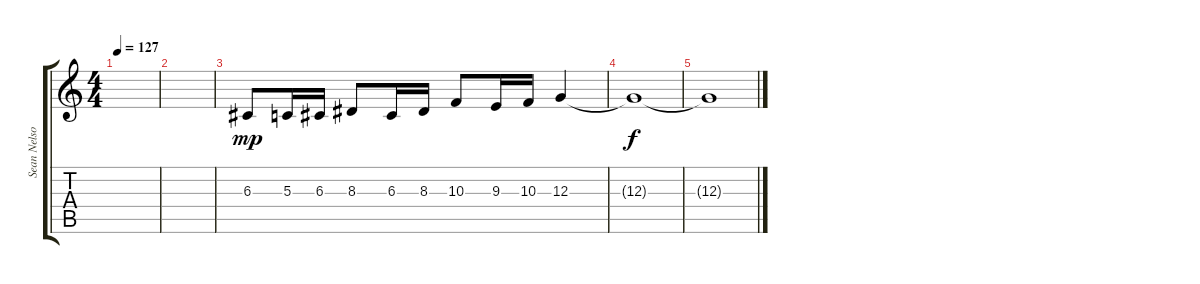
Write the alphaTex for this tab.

\track ("Sean Nelson" "Sean Nelso") {instrument churchorgan}
\staff {score tabs}
\tuning (E4 B3 G3 D3 A2 E2) {hide}
\ts (4 4)
\tempo 127
\clef g2
\ks c
|
|
6.3.8{dy mp} 5.3.16 6.3.16 8.3.8 6.3.16 8.3.16 10.3.8 9.3.16 10.3.16 12.3.4 |
12.3{t}.1{dy f} |
12.3{t}.1
